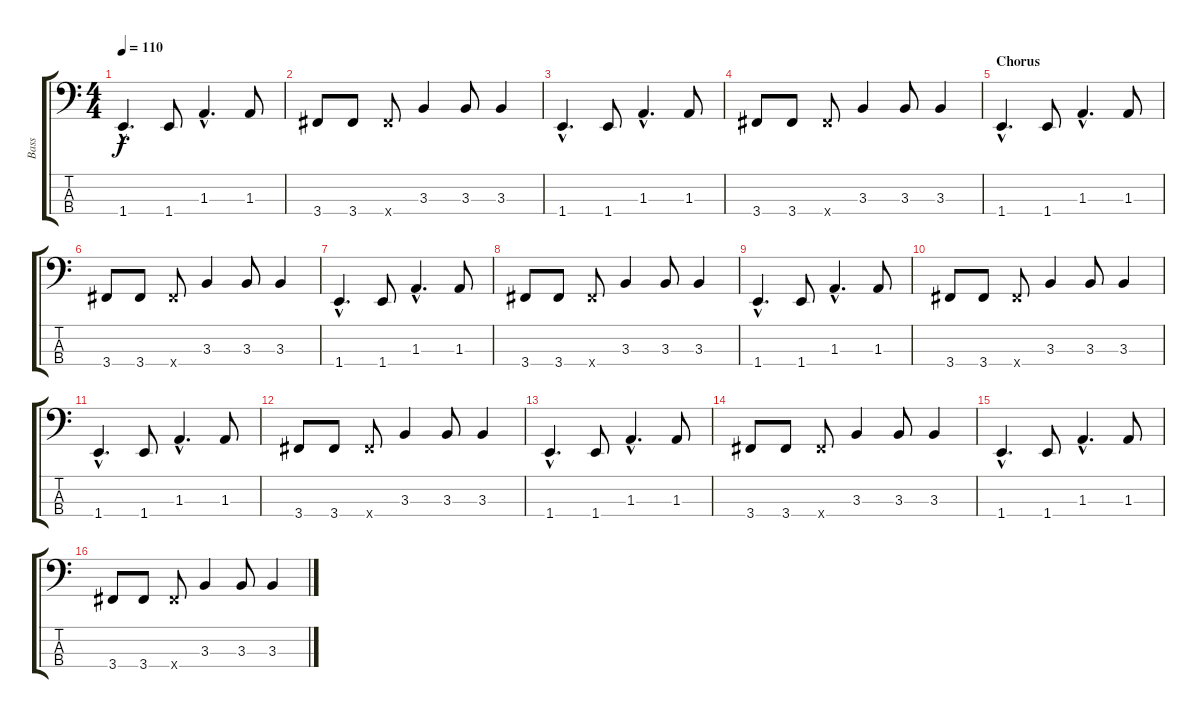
\track ("Bass" "Bass") {instrument electricbassfinger}
\staff {score tabs}
\tuning (Gb2 Db2 Ab1 Eb1) {hide}
\ts (4 4)
\tempo 110
\clef f4
\ks c
1.4{hac}.4{d dy f} 1.4.8 1.3{hac}.4{d} 1.3.8 |
3.4.8 3.4.8 3.4{x}.8 3.3.4 3.3.8 3.3.4 |
1.4{hac}.4{d} 1.4.8 1.3{hac}.4{d} 1.3.8 |
3.4.8 3.4.8 3.4{x}.8 3.3.4 3.3.8 3.3.4 |
\section ("" "Chorus")
1.4{hac}.4{d} 1.4.8 1.3{hac}.4{d} 1.3.8 |
3.4.8 3.4.8 3.4{x}.8 3.3.4 3.3.8 3.3.4 |
1.4{hac}.4{d} 1.4.8 1.3{hac}.4{d} 1.3.8 |
3.4.8 3.4.8 3.4{x}.8 3.3.4 3.3.8 3.3.4 |
1.4{hac}.4{d} 1.4.8 1.3{hac}.4{d} 1.3.8 |
3.4.8 3.4.8 3.4{x}.8 3.3.4 3.3.8 3.3.4 |
1.4{hac}.4{d} 1.4.8 1.3{hac}.4{d} 1.3.8 |
3.4.8 3.4.8 3.4{x}.8 3.3.4 3.3.8 3.3.4 |
1.4{hac}.4{d} 1.4.8 1.3{hac}.4{d} 1.3.8 |
3.4.8 3.4.8 3.4{x}.8 3.3.4 3.3.8 3.3.4 |
1.4{hac}.4{d} 1.4.8 1.3{hac}.4{d} 1.3.8 |
3.4.8 3.4.8 3.4{x}.8 3.3.4 3.3.8 3.3.4
